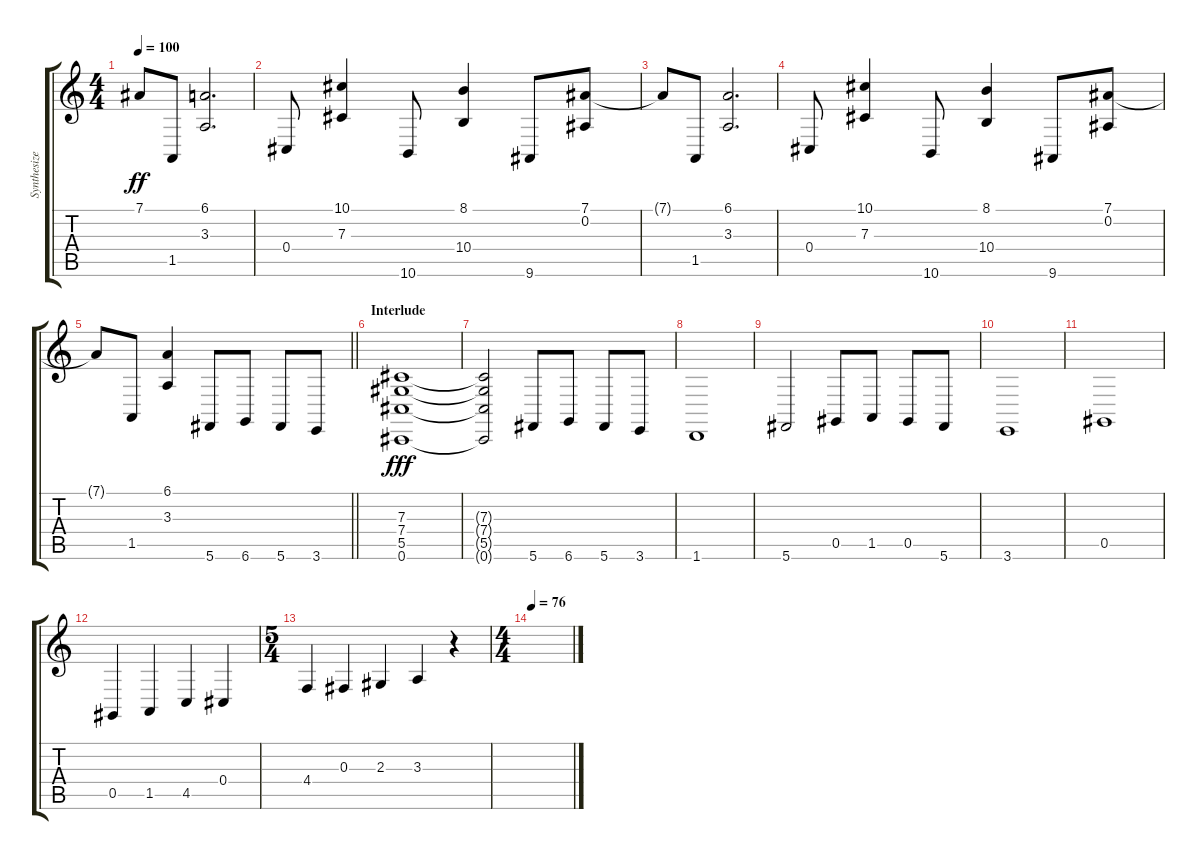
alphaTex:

\track ("Synthesizer" "Synthesize") {instrument stringensemble2}
\staff {score tabs}
\tuning (Eb4 Bb3 Gb3 Db3 Ab2 Db2) {hide}
\ts (4 4)
\tempo 100
\clef g2
\ks c
7.1{t}.8{dy ff} 1.5.8 (6.1 3.3).2{d} |
0.4.8 (10.1 7.3).4 10.6.8 (8.1 10.4).4 9.6.8 (7.1 0.2).8 |
7.1{t}.8 1.5.8 (6.1 3.3).2{d} |
0.4.8 (10.1 7.3).4 10.6.8 (8.1 10.4).4 9.6.8 (7.1 0.2).8 |
\barLineRight lightlight
7.1{t}.8 1.5.8 (6.1 3.3).4 5.6.8 6.6.8 5.6.8 3.6.8 |
\section ("" "Interlude")
(7.3 7.4 5.5 0.6).1{dy fff} |
(7.3{t} 7.4{t} 5.5{t} 0.6{t}).2 5.6.8 6.6.8 5.6.8 3.6.8 |
1.6.1 |
5.6.2 0.5.8 1.5.8 0.5.8 5.6.8 |
3.6.1 |
0.5.1 |
0.5.4 1.5.4 4.5.4 0.4.4 |
\ts (5 4)
4.4.4 0.3.4 2.3.4 3.3.4 r.4 |
\ts (4 4)
\tempo 76
